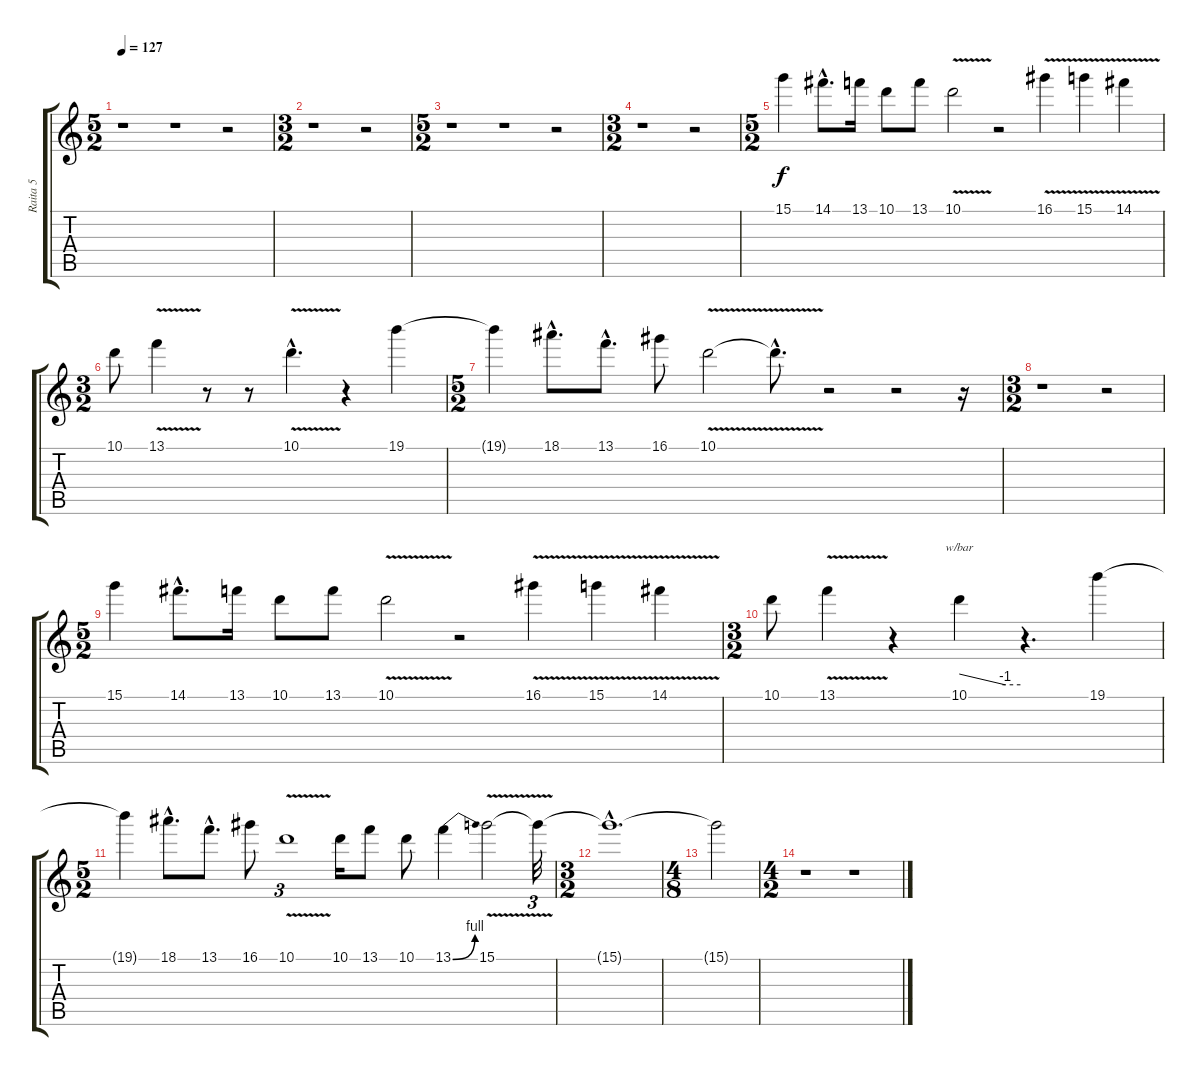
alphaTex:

\track ("Raita 5" "Raita 5") {instrument overdrivenguitar}
\staff {score tabs}
\tuning (E4 B3 G3 D3 A2 E2) {hide}
\ts (5 2)
\tempo 127
\clef g2
\ks c
r.1{dy f} r.1 r.2 |
\ts (3 2)
r.1 r.2 |
\ts (5 2)
r.1 r.1 r.2 |
\ts (3 2)
r.1 r.2 |
\ts (5 2)
15.1.4 14.1{hac}.8{d} 13.1.16 10.1.8 13.1.8 10.1{v}.2 r.2 16.1{v}.4 15.1{v}.4 14.1{v}.4 |
\ts (3 2)
10.1.8 13.1{v}.4 r.8 r.8 10.1{v hac}.4{d} r.4 19.1.4 |
\ts (5 2)
19.1{t}.4 18.1{hac}.8{d} 13.1{hac}.8{d} 16.1.8 10.1{v}.2 10.1{hac t}.8{d} r.2 r.2 r.16 |
\ts (3 2)
r.1 r.2 |
\ts (5 2)
15.1.4 14.1{hac}.8{d} 13.1.16 10.1.8 13.1.8 10.1{v}.2 r.2 16.1{v}.4 15.1{v}.4 14.1{v}.4 |
\ts (3 2)
10.1.8 13.1{v}.4 r.4 10.1.4{tbe (custom default 0 0 45 -4 60 -4)} r.4{d} 19.1.4 |
\ts (5 2)
19.1{t}.4 18.1{hac}.8{d} 13.1{hac}.8{d} 16.1.8 10.1{v}.1{tu (3 2)} 10.1.16 13.1.8 10.1.8 13.1{be (bend 0 0 60 4)}.4 15.1{v}.2 15.1{t}.32{tu (3 2)} |
\ts (3 2)
15.1{hac t}.1{d} |
\ts (4 8)
15.1{t}.2 |
\ts (4 2)
r.1 r.1
